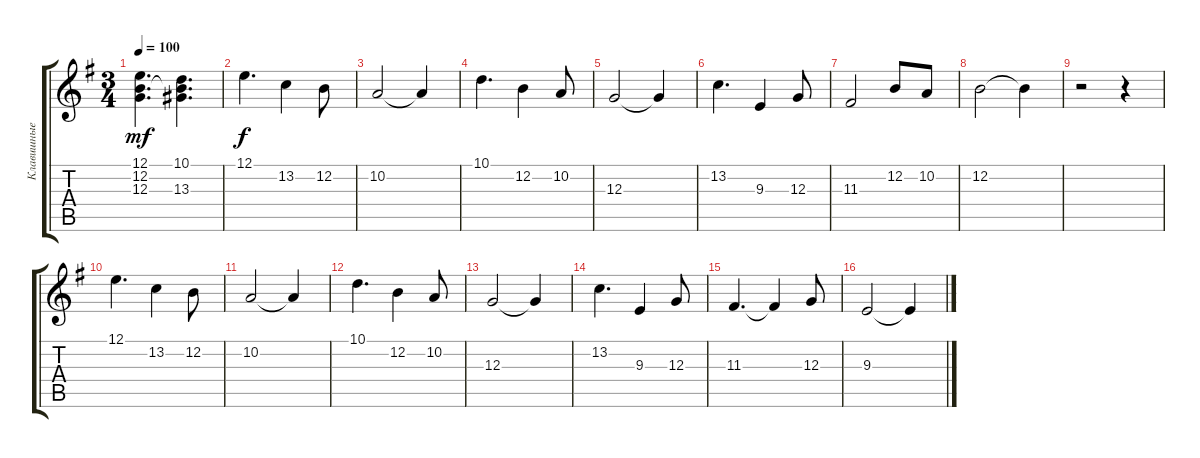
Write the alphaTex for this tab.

\track ("Клавишные 2" "Клавишные ") {instrument stringensemble1}
\staff {score tabs}
\tuning (E4 B3 G3 D3 A2 E2) {hide}
\ts (3 4)
\tempo 100
\clef g2
\ks eminor
(12.1{t} 12.2{t} 12.3{t}).4{d dy mf} (10.1 12.2{t} 13.3).4{d} |
12.1.4{d dy f} 13.2.4 12.2.8 |
10.2.2 10.2{t}.4 |
10.1.4{d} 12.2.4 10.2.8 |
12.3.2 12.3{t}.4 |
13.2.4{d} 9.3.4 12.3.8 |
11.3.2 12.2.8 10.2.8 |
12.2.2 12.2{t}.4 |
r.2 r.4 |
12.1.4{d} 13.2.4 12.2.8 |
10.2.2 10.2{t}.4 |
10.1.4{d} 12.2.4 10.2.8 |
12.3.2 12.3{t}.4 |
13.2.4{d} 9.3.4 12.3.8 |
11.3.4{d} 11.3{t}.4 12.3.8 |
9.3.2 9.3{t}.4
